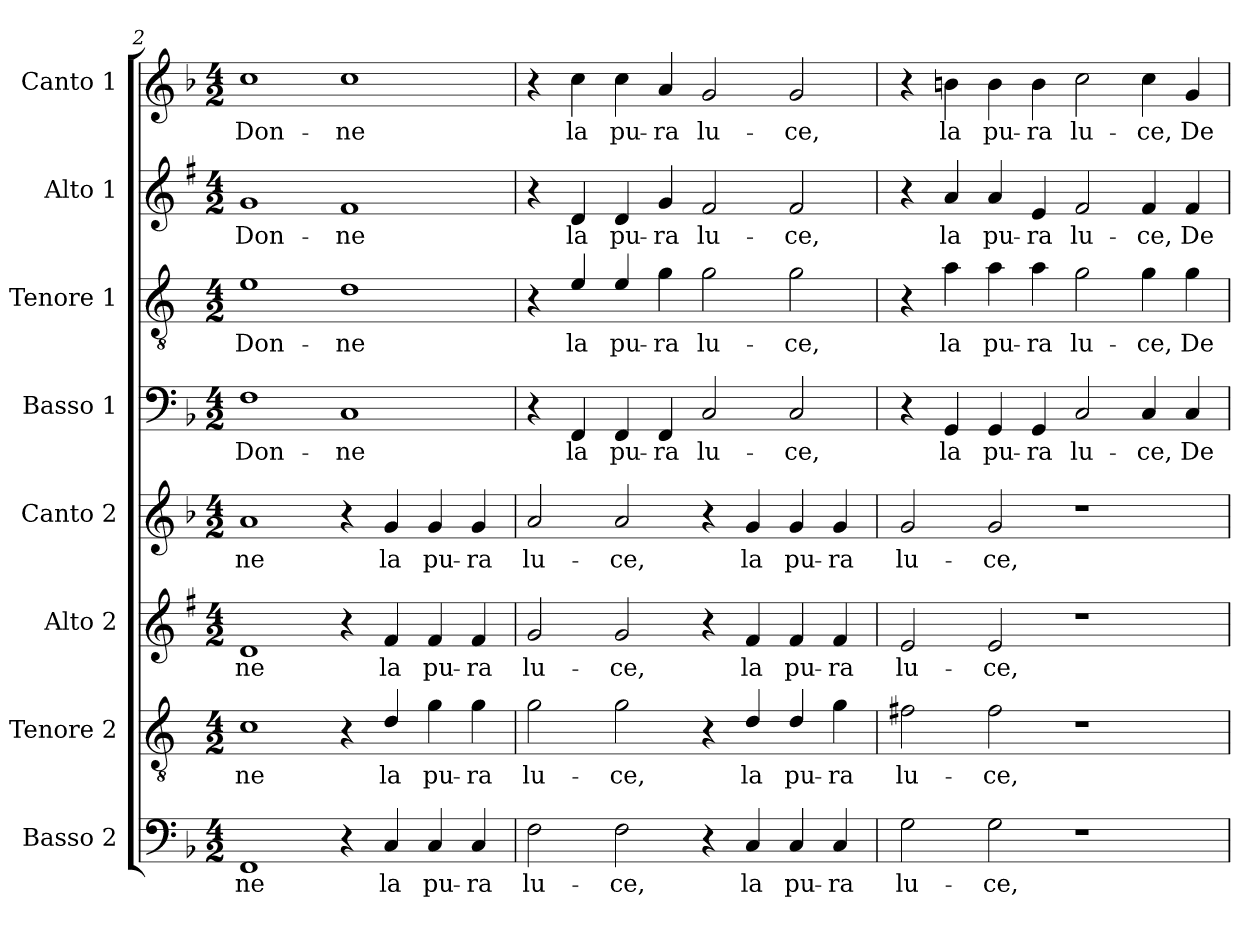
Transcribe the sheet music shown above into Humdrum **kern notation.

**kern	**text	**kern	**text	**kern	**text	**kern	**text	**kern	**text	**kern	**text	**kern	**text	**kern	**text
*part8	*part8	*part7	*part7	*part6	*part6	*part5	*part5	*part4	*part4	*part3	*part3	*part2	*part2	*part1	*part1
*staff8	*staff8	*staff7	*staff7	*staff6	*staff6	*staff5	*staff5	*staff4	*staff4	*staff3	*staff3	*staff2	*staff2	*staff1	*staff1
*I"Basso 2	*	*I"Tenore 2	*	*I"Alto 2	*	*I"Canto 2	*	*I"Basso 1	*	*I"Tenore 1	*	*I"Alto 1	*	*I"Canto 1	*
*I'B2	*	*I'T2	*	*I'A2	*	*I'C2	*	*I'B1	*	*I'T1	*	*I'A1	*	*I'C1	*
*clefF4	*	*clefGv2	*	*clefG2	*	*clefG2	*	*clefF4	*	*clefGv2	*	*clefG2	*	*clefG2	*
*	*	*ITrd4c7	*	*ITrd1c2	*	*	*	*	*	*ITrd4c7	*	*ITrd1c2	*	*	*
*k[b-]	*	*k[b-]	*	*k[b-]	*	*k[b-]	*	*k[b-]	*	*k[b-]	*	*k[b-]	*	*k[b-]	*
*F:	*	*F:	*	*F:	*	*F:	*	*F:	*	*F:	*	*F:	*	*F:	*
*M4/2	*	*M4/2	*	*M4/2	*	*M4/2	*	*M4/2	*	*M4/2	*	*M4/2	*	*M4/2	*
=2	=2	=2	=2	=2	=2	=2	=2	=2	=2	=2	=2	=2	=2	=2	=2
!	!LO:LY:b	!	!LO:LY:b	!	!LO:LY:b	!	!LO:LY:b	!	!LO:LY:b	!	!LO:LY:b	!	!LO:LY:b	!	!LO:LY:b
1FF	-ne	1F	-ne	1c	-ne	1a	-ne	1F	Don-	1A	Don-	1f	Don-	1cc	Don-
!	!	!	!	!	!	!	!	!	!LO:LY:b	!	!LO:LY:b	!	!LO:LY:b	!	!LO:LY:b
4r	.	4r	.	4r	.	4r	.	1C	-ne	1G	-ne	1e	-ne	1cc	-ne
!	!LO:LY:b	!	!LO:LY:b	!	!LO:LY:b	!	!LO:LY:b	!	!	!	!	!	!	!	!
4C/	la	4G/	la	4e/	la	4g/	la	.	.	.	.	.	.	.	.
!	!LO:LY:b	!	!LO:LY:b	!	!LO:LY:b	!	!LO:LY:b	!	!	!	!	!	!	!	!
4C/	pu-	4c\	pu-	4e/	pu-	4g/	pu-	.	.	.	.	.	.	.	.
!	!LO:LY:b	!	!LO:LY:b	!	!LO:LY:b	!	!LO:LY:b	!	!	!	!	!	!	!	!
4C/	-ra	4c\	-ra	4e/	-ra	4g/	-ra	.	.	.	.	.	.	.	.
=3	=3	=3	=3	=3	=3	=3	=3	=3	=3	=3	=3	=3	=3	=3	=3
!	!LO:LY:b	!	!LO:LY:b	!	!LO:LY:b	!	!LO:LY:b	!	!	!	!	!	!	!	!
2F\	lu-	2c\	lu-	2f/	lu-	2a/	lu-	4r	.	4r	.	4r	.	4r	.
!	!	!	!	!	!	!	!	!	!LO:LY:b	!	!LO:LY:b	!	!LO:LY:b	!	!LO:LY:b
.	.	.	.	.	.	.	.	4FF/	la	4A/	la	4c/	la	4cc\	la
!	!LO:LY:b	!	!LO:LY:b	!	!LO:LY:b	!	!LO:LY:b	!	!LO:LY:b	!	!LO:LY:b	!	!LO:LY:b	!	!LO:LY:b
2F\	-ce,	2c\	-ce,	2f/	-ce,	2a/	-ce,	4FF/	pu-	4A/	pu-	4c/	pu-	4cc\	pu-
!	!	!	!	!	!	!	!	!	!LO:LY:b	!	!LO:LY:b	!	!LO:LY:b	!	!LO:LY:b
.	.	.	.	.	.	.	.	4FF/	-ra	4c\	-ra	4f/	-ra	4a/	-ra
!	!	!	!	!	!	!	!	!	!LO:LY:b	!	!LO:LY:b	!	!LO:LY:b	!	!LO:LY:b
4r	.	4r	.	4r	.	4r	.	2C/	lu-	2c\	lu-	2e/	lu-	2g/	lu-
!	!LO:LY:b	!	!LO:LY:b	!	!LO:LY:b	!	!LO:LY:b	!	!	!	!	!	!	!	!
4C/	la	4G/	la	4e/	la	4g/	la	.	.	.	.	.	.	.	.
!	!LO:LY:b	!	!LO:LY:b	!	!LO:LY:b	!	!LO:LY:b	!	!LO:LY:b	!	!LO:LY:b	!	!LO:LY:b	!	!LO:LY:b
4C/	pu-	4G/	pu-	4e/	pu-	4g/	pu-	2C/	-ce,	2c\	-ce,	2e/	-ce,	2g/	-ce,
!	!LO:LY:b	!	!LO:LY:b	!	!LO:LY:b	!	!LO:LY:b	!	!	!	!	!	!	!	!
4C/	-ra	4c\	-ra	4e/	-ra	4g/	-ra	.	.	.	.	.	.	.	.
=4	=4	=4	=4	=4	=4	=4	=4	=4	=4	=4	=4	=4	=4	=4	=4
!	!LO:LY:b	!	!LO:LY:b	!	!LO:LY:b	!	!LO:LY:b	!	!	!	!	!	!	!	!
2G\	lu-	2Bn\	lu-	2d/	lu-	2g/	lu-	4r	.	4r	.	4r	.	4r	.
!	!	!	!	!	!	!	!	!	!LO:LY:b	!	!LO:LY:b	!	!LO:LY:b	!	!LO:LY:b
.	.	.	.	.	.	.	.	4GG/	la	4d\	la	4g/	la	4bn\	la
!	!LO:LY:b	!	!LO:LY:b	!	!LO:LY:b	!	!LO:LY:b	!	!LO:LY:b	!	!LO:LY:b	!	!LO:LY:b	!	!LO:LY:b
2G\	-ce,	2B\	-ce,	2d/	-ce,	2g/	-ce,	4GG/	pu-	4d\	pu-	4g/	pu-	4b\	pu-
!	!	!	!	!	!	!	!	!	!LO:LY:b	!	!LO:LY:b	!	!LO:LY:b	!	!LO:LY:b
.	.	.	.	.	.	.	.	4GG/	-ra	4d\	-ra	4d/	-ra	4b\	-ra
!	!	!	!	!	!	!	!	!	!LO:LY:b	!	!LO:LY:b	!	!LO:LY:b	!	!LO:LY:b
1r	.	1r	.	1r	.	1r	.	2C/	lu-	2c\	lu-	2e/	lu-	2cc\	lu-
!	!	!	!	!	!	!	!	!	!LO:LY:b	!	!LO:LY:b	!	!LO:LY:b	!	!LO:LY:b
.	.	.	.	.	.	.	.	4C/	-ce,	4c\	-ce,	4e/	-ce,	4cc\	-ce,
!	!	!	!	!	!	!	!	!	!LO:LY:b	!	!LO:LY:b	!	!LO:LY:b	!	!LO:LY:b
.	.	.	.	.	.	.	.	4C/	De	4c\	De	4e/	De	4g/	De
=	=	=	=	=	=	=	=	=	=	=	=	=	=	=	=
*-	*-	*-	*-	*-	*-	*-	*-	*-	*-	*-	*-	*-	*-	*-	*-
